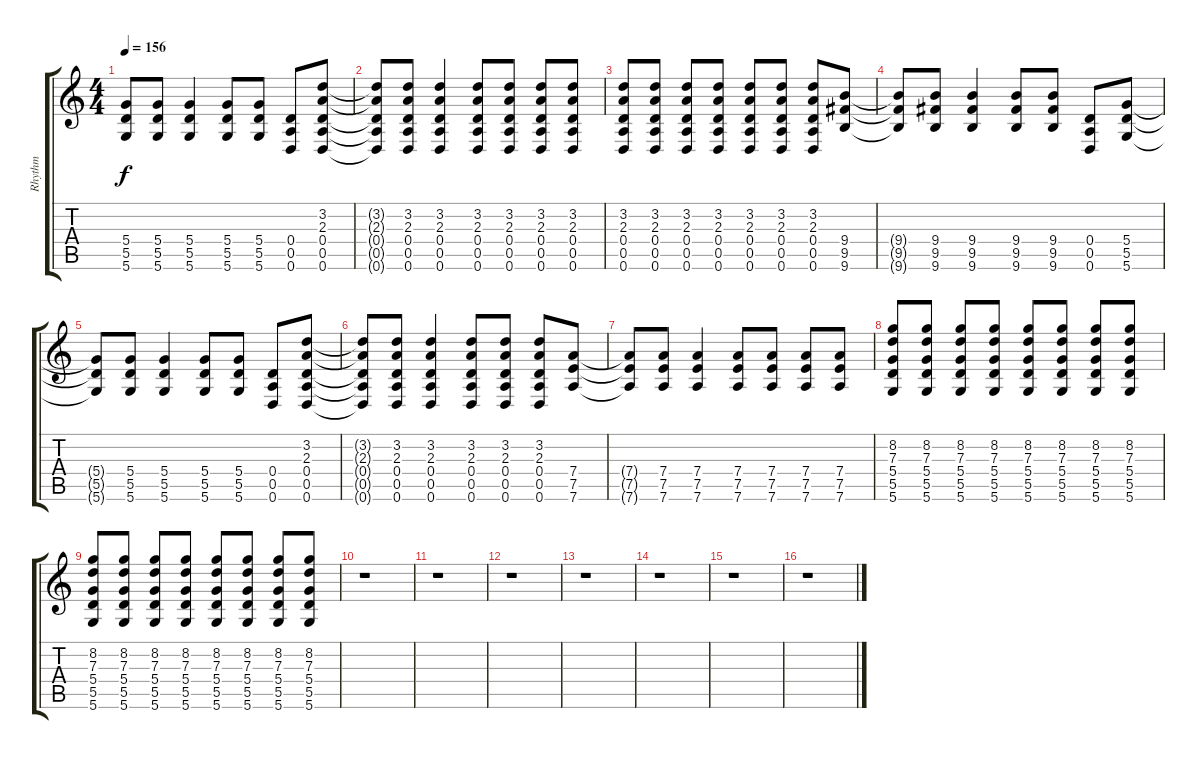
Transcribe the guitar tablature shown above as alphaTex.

\track ("Rhythm" "Rhythm") {instrument distortionguitar}
\staff {score tabs}
\tuning (E4 B3 G3 D3 A2 D2) {hide}
\ts (4 4)
\tempo 156
\clef g2
\ks c
(5.4{t} 5.5{t} 5.6{t}).8{dy f} (5.4 5.5 5.6).8 (5.4 5.5 5.6).4 (5.4 5.5 5.6).8 (5.4 5.5 5.6).8 (0.4 0.5 0.6).8 (3.2 2.3 0.4 0.5 0.6).8 |
(3.2{t} 2.3{t} 0.4{t} 0.5{t} 0.6{t}).8 (3.2 2.3 0.4 0.5 0.6).8 (3.2 2.3 0.4 0.5 0.6).4 (3.2 2.3 0.4 0.5 0.6).8 (3.2 2.3 0.4 0.5 0.6).8 (3.2 2.3 0.4 0.5 0.6).8 (3.2 2.3 0.4 0.5 0.6).8 |
(3.2 2.3 0.4 0.5 0.6).8 (3.2 2.3 0.4 0.5 0.6).8 (3.2 2.3 0.4 0.5 0.6).8 (3.2 2.3 0.4 0.5 0.6).8 (3.2 2.3 0.4 0.5 0.6).8 (3.2 2.3 0.4 0.5 0.6).8 (3.2 2.3 0.4 0.5 0.6).8 (9.4 9.5 9.6).8 |
(9.4{t} 9.5{t} 9.6{t}).8 (9.4 9.5 9.6).8 (9.4 9.5 9.6).4 (9.4 9.5 9.6).8 (9.4 9.5 9.6).8 (0.4 0.5 0.6).8 (5.4 5.5 5.6).8 |
(5.4{t} 5.5{t} 5.6{t}).8 (5.4 5.5 5.6).8 (5.4 5.5 5.6).4 (5.4 5.5 5.6).8 (5.4 5.5 5.6).8 (0.4 0.5 0.6).8 (3.2 2.3 0.4 0.5 0.6).8 |
(3.2{t} 2.3{t} 0.4{t} 0.5{t} 0.6{t}).8 (3.2 2.3 0.4 0.5 0.6).8 (3.2 2.3 0.4 0.5 0.6).4 (3.2 2.3 0.4 0.5 0.6).8 (3.2 2.3 0.4 0.5 0.6).8 (3.2 2.3 0.4 0.5 0.6).8 (7.4 7.5 7.6).8 |
(7.4{t} 7.5{t} 7.6{t}).8 (7.4 7.5 7.6).8 (7.4 7.5 7.6).4 (7.4 7.5 7.6).8 (7.4 7.5 7.6).8 (7.4 7.5 7.6).8 (7.4 7.5 7.6).8 |
(8.2 7.3 5.4 5.5 5.6).8 (8.2 7.3 5.4 5.5 5.6).8 (8.2 7.3 5.4 5.5 5.6).8 (8.2 7.3 5.4 5.5 5.6).8 (8.2 7.3 5.4 5.5 5.6).8 (8.2 7.3 5.4 5.5 5.6).8 (8.2 7.3 5.4 5.5 5.6).8 (8.2 7.3 5.4 5.5 5.6).8 |
(8.2 7.3 5.4 5.5 5.6).8 (8.2 7.3 5.4 5.5 5.6).8 (8.2 7.3 5.4 5.5 5.6).8 (8.2 7.3 5.4 5.5 5.6).8 (8.2 7.3 5.4 5.5 5.6).8 (8.2 7.3 5.4 5.5 5.6).8 (8.2 7.3 5.4 5.5 5.6).8 (8.2 7.3 5.4 5.5 5.6).8 |
r.1 |
r.1 |
r.1 |
r.1 |
r.1 |
r.1 |
r.1
